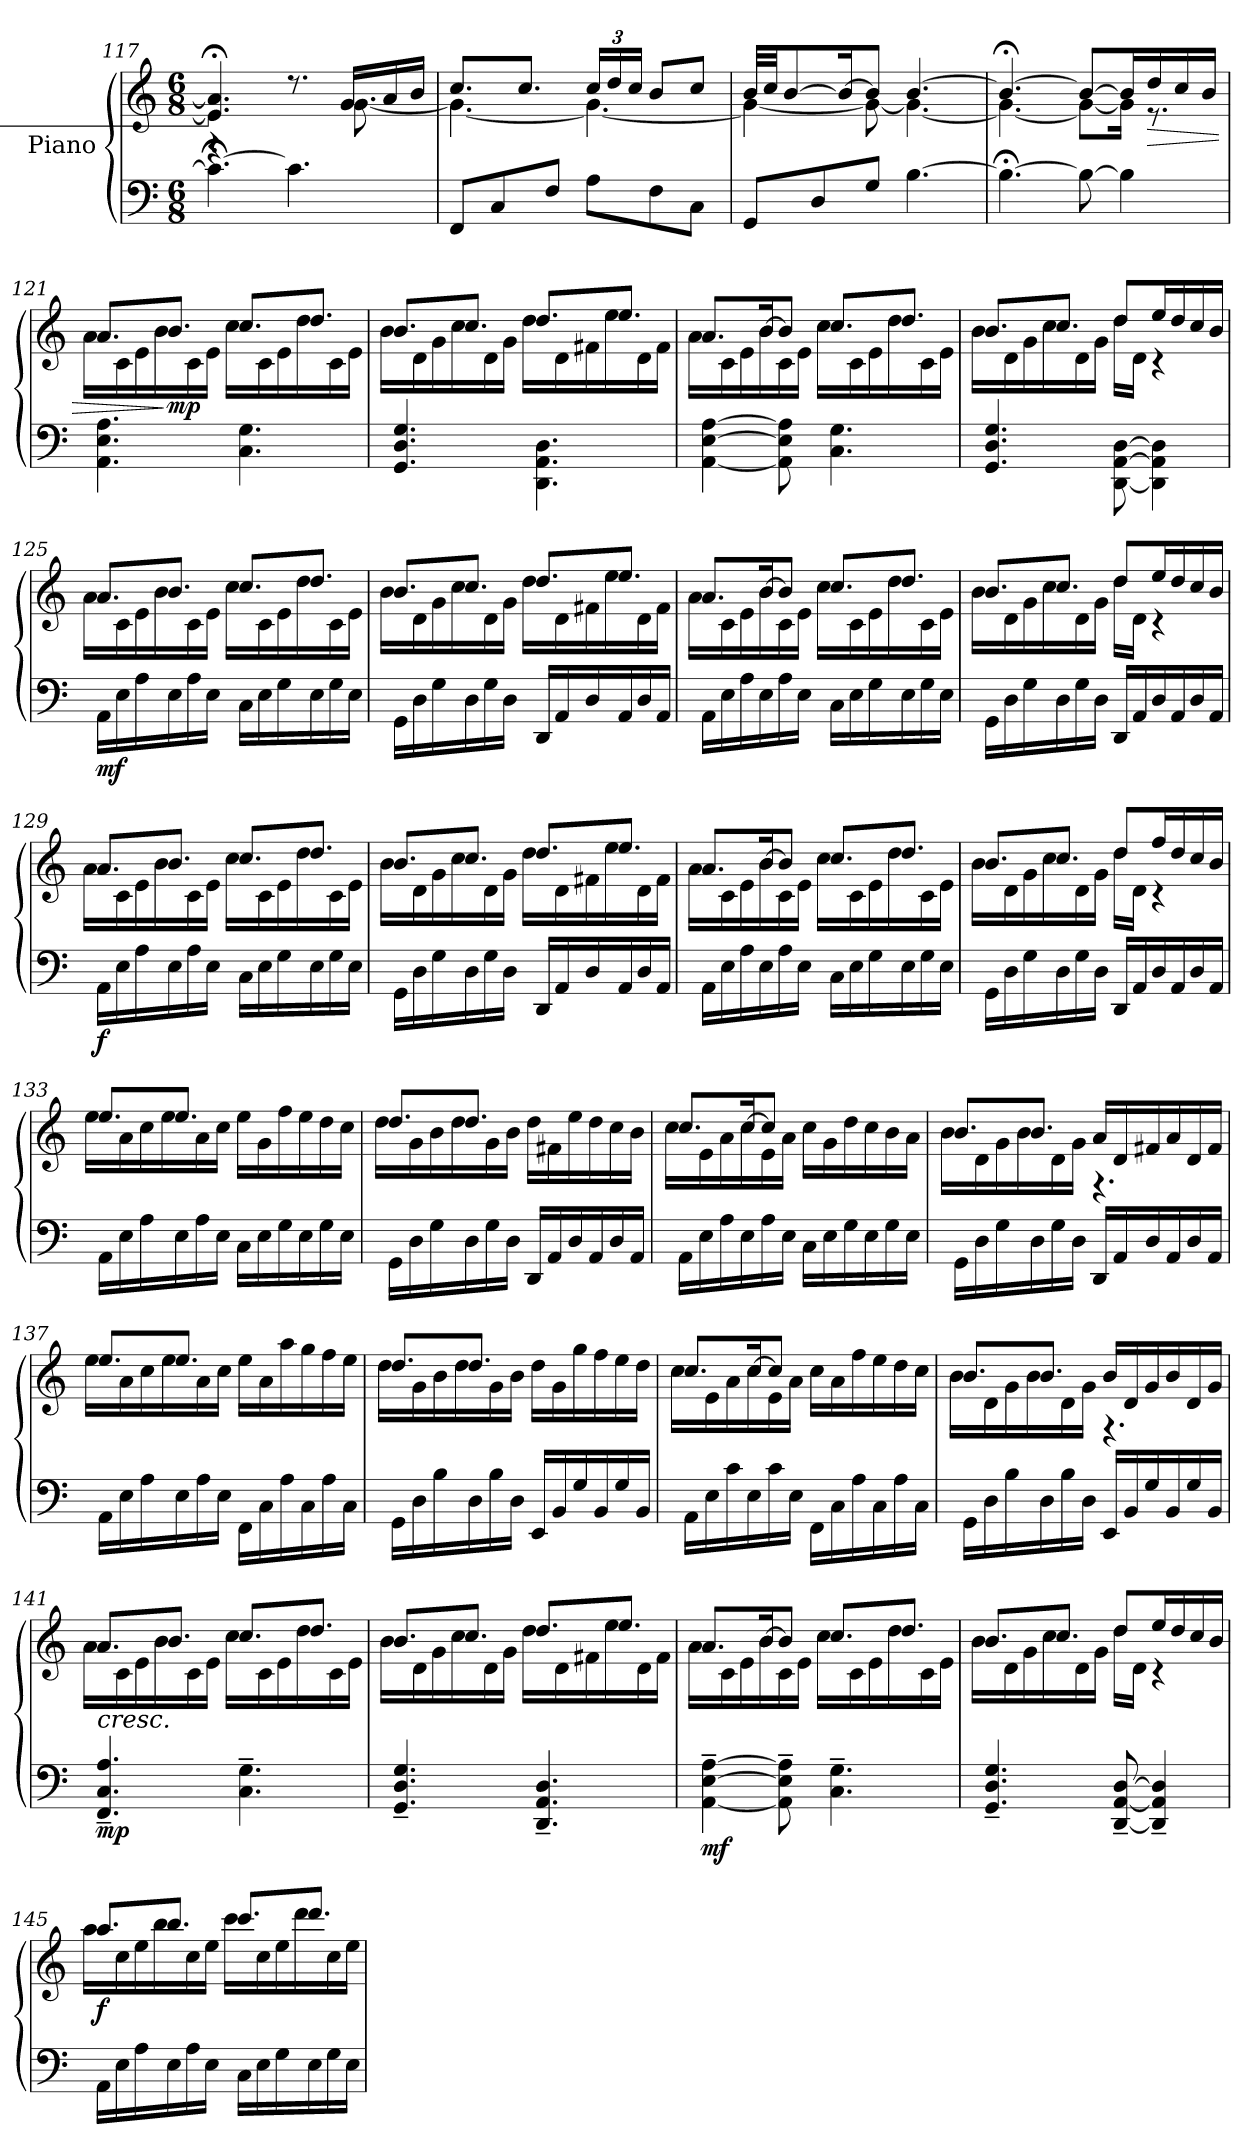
**kern	**kern	**dynam
*part1	*part1	*part1
*staff2	*staff1	*staff1/2
*I"Piano	*	*
*clefF4	*clefG2	*
*k[]	*k[]	*
*M6/8	*M6/8	*
=117	=117	=117
*	*^	*
!	!	!LO:N:vis=2.	!
4.c;<\_	4.e/];< 4.a/];<	16%9r	.
4.c\]	8.r	.	.
.	16g/LL	[8.g\	.
.	16a/	.	.
.	16b/JJ	.	.
=118	=118	=118	=118
8FF/L	8.cc/L	4.g\_	.
8C/	.	.	.
.	8.cc/J	.	.
8F/J	.	.	.
*	*Xbrackettup	*	*
8A\L	24cc/LL	4.g\_	.
.	24dd/	.	.
.	24cc/JJ	.	.
8F\	8b/L	.	.
8C\J	8cc/J	.	.
!!LO:LB:g=z	!!
=119	=119	=119	=119
8GG/L	32b/LLL	4g\_	.
.	32cc/JJ	.	.
.	[8b/	.	.
8D/	.	.	.
.	16b/K_	.	.
8G/J	8b/J]	8g\_	.
[4.B\	[4.b/	4.g\_	.
=120	=120	=120	=120
4.B;<\_	4.b;</_	4.g\_	.
8B\_	8b/L_	8g\L_	.
4B\]	16b/L]	16g\Jk]	.
!	!	!	!LO:HP:b
.	16dd/	8.r	>
.	16cc/	.	.
.	16b/JJ	.	.
=121	=121	=121	=121
4.AA\ 4.E\ 4.A\	8.a/L	16a\LL	.
.	.	16c\	.
.	.	16e\	.
!	!	!	!LO:DY:n=1:b
.	8.b/J	16b\	] mp
.	.	16c\	.
.	.	16e\JJ	.
4.C\ 4.G\	8.cc/L	16cc\LL	.
.	.	16c\	.
.	.	16e\	.
.	8.dd/J	16dd\	.
.	.	16c\	.
.	.	16e\JJ	.
!!LO:LB:g=z	!!
=122	=122	=122	=122
4.GG/ 4.D/ 4.G/	8.b/L	16b\LL	.
.	.	16d\	.
.	.	16g\	.
.	8.cc/J	16cc\	.
.	.	16d\	.
.	.	16g\JJ	.
4.DD\ 4.AA\ 4.D\	8.dd/L	16dd\LL	.
.	.	16d\	.
.	.	16f#X\	.
.	8.ee/J	16ee\	.
.	.	16d\	.
.	.	16f#\JJ	.
=123	=123	=123	=123
[4AA\ [4E\ [4A\	8.a/L	16a\LL	.
.	.	16c\	.
.	.	16e\	.
.	[16b/K	16b\	.
8AA\] 8E\] 8A\]	8b/J]	16c\	.
.	.	16e\JJ	.
4.C\ 4.G\	8.cc/L	16cc\LL	.
.	.	16c\	.
.	.	16e\	.
.	8.dd/J	16dd\	.
.	.	16c\	.
.	.	16e\JJ	.
!!LO:LB:g=z	!!
=124	=124	=124	=124
4.GG/ 4.D/ 4.G/	8.b/L	16b\LL	.
.	.	16d\	.
.	.	16g\	.
.	8.cc/J	16cc\	.
.	.	16d\	.
.	.	16g\JJ	.
[8DD\ [8AA\ [8D\	8dd/L	16dd\LL	.
.	.	16d\JJ	.
4DD\] 4AA\] 4D\]	16ee/L	4r	.
.	16dd/	.	.
.	16cc/	.	.
.	16b/JJ	.	.
=125	=125	=125	=125
!	!	!	!LO:DY:b=2
16AA\LL	8.a/L	16a\LL	mf
16E\	.	16c\	.
16A\	.	16e\	.
16E\	8.b/J	16b\	.
16A\	.	16c\	.
16E\JJ	.	16e\JJ	.
16C\LL	8.cc/L	16cc\LL	.
16E\	.	16c\	.
16G\	.	16e\	.
16E\	8.dd/J	16dd\	.
16G\	.	16c\	.
16E\JJ	.	16e\JJ	.
!!LO:PB:g=z	!!
=126	=126	=126	=126
16GG\LL	8.b/L	16b\LL	.
16D\	.	16d\	.
16G\	.	16g\	.
16D\	8.cc/J	16cc\	.
16G\	.	16d\	.
16D\JJ	.	16g\JJ	.
16DD/LL	8.dd/L	16dd\LL	.
16AA/	.	16d\	.
16D/	.	16f#X\	.
16AA/	8.ee/J	16ee\	.
16D/	.	16d\	.
16AA/JJ	.	16f#\JJ	.
=127	=127	=127	=127
16AA\LL	8.a/L	16a\LL	.
16E\	.	16c\	.
16A\	.	16e\	.
16E\	[16b/K	16b\	.
16A\	8b/J]	16c\	.
16E\JJ	.	16e\JJ	.
16C\LL	8.cc/L	16cc\LL	.
16E\	.	16c\	.
16G\	.	16e\	.
16E\	8.dd/J	16dd\	.
16G\	.	16c\	.
16E\JJ	.	16e\JJ	.
!!LO:LB:g=z	!!
=128	=128	=128	=128
16GG\LL	8.b/L	16b\LL	.
16D\	.	16d\	.
16G\	.	16g\	.
16D\	8.cc/J	16cc\	.
16G\	.	16d\	.
16D\JJ	.	16g\JJ	.
16DD/LL	8dd/L	16dd\LL	.
16AA/	.	16d\JJ	.
16D/	16ee/L	4r	.
16AA/	16dd/	.	.
16D/	16cc/	.	.
16AA/JJ	16b/JJ	.	.
=129	=129	=129	=129
!	!	!	!LO:DY:b=2
16AA\LL	8.a/L	16a\LL	f
16E\	.	16c\	.
16A\	.	16e\	.
16E\	8.b/J	16b\	.
16A\	.	16c\	.
16E\JJ	.	16e\JJ	.
16C\LL	8.cc/L	16cc\LL	.
16E\	.	16c\	.
16G\	.	16e\	.
16E\	8.dd/J	16dd\	.
16G\	.	16c\	.
16E\JJ	.	16e\JJ	.
!!LO:LB:g=z	!!
=130	=130	=130	=130
16GG\LL	8.b/L	16b\LL	.
16D\	.	16d\	.
16G\	.	16g\	.
16D\	8.cc/J	16cc\	.
16G\	.	16d\	.
16D\JJ	.	16g\JJ	.
16DD/LL	8.dd/L	16dd\LL	.
16AA/	.	16d\	.
16D/	.	16f#X\	.
16AA/	8.ee/J	16ee\	.
16D/	.	16d\	.
16AA/JJ	.	16f#\JJ	.
=131	=131	=131	=131
16AA\LL	8.a/L	16a\LL	.
16E\	.	16c\	.
16A\	.	16e\	.
16E\	[16b/K	16b\	.
16A\	8b/J]	16c\	.
16E\JJ	.	16e\JJ	.
16C\LL	8.cc/L	16cc\LL	.
16E\	.	16c\	.
16G\	.	16e\	.
16E\	8.dd/J	16dd\	.
16G\	.	16c\	.
16E\JJ	.	16e\JJ	.
!!LO:LB:g=z	!!
=132	=132	=132	=132
16GG\LL	8.b/L	16b\LL	.
16D\	.	16d\	.
16G\	.	16g\	.
16D\	8.cc/J	16cc\	.
16G\	.	16d\	.
16D\JJ	.	16g\JJ	.
16DD/LL	8dd/L	16dd\LL	.
16AA/	.	16d\JJ	.
16D/	16ff/L	4r	.
16AA/	16dd/	.	.
16D/	16cc/	.	.
16AA/JJ	16b/JJ	.	.
=133	=133	=133	=133
16AA\LL	8.ee/L	16ee\LL	.
16E\	.	16a\	.
16A\	.	16cc\	.
16E\	8.ee/J	16ee\	.
16A\	.	16a\	.
16E\JJ	.	16cc\JJ	.
16C\LL	4.ryy	16ee\LL	.
16E\	.	16g\	.
16G\	.	16ff\	.
16E\	.	16ee\	.
16G\	.	16dd\	.
16E\JJ	.	16cc\JJ	.
!!LO:LB:g=z	!!
=134	=134	=134	=134
16GG\LL	8.dd/L	16dd\LL	.
16D\	.	16g\	.
16G\	.	16b\	.
16D\	8.dd/J	16dd\	.
16G\	.	16g\	.
16D\JJ	.	16b\JJ	.
16DD/LL	4.ryy	16dd\LL	.
16AA/	.	16f#X\	.
16D/	.	16ee\	.
16AA/	.	16dd\	.
16D/	.	16cc\	.
16AA/JJ	.	16b\JJ	.
=135	=135	=135	=135
16AA\LL	8.cc/L	16cc\LL	.
16E\	.	16e\	.
16A\	.	16a\	.
16E\	[16cc/K	16cc\	.
16A\	8cc/J]	16e\	.
16E\JJ	.	16a\JJ	.
16C\LL	4.ryy	16cc\LL	.
16E\	.	16g\	.
16G\	.	16dd\	.
16E\	.	16cc\	.
16G\	.	16b\	.
16E\JJ	.	16a\JJ	.
!!LO:LB:g=z	!!
=136	=136	=136	=136
16GG\LL	8.b/L	16b\LL	.
16D\	.	16d\	.
16G\	.	16g\	.
16D\	8.b/J	16b\	.
16G\	.	16d\	.
16D\JJ	.	16g\JJ	.
16DD/LL	16a/LL	4.r	.
16AA/	16d/	.	.
16D/	16f#X/	.	.
16AA/	16a/	.	.
16D/	16d/	.	.
16AA/JJ	16f#/JJ	.	.
=137	=137	=137	=137
16AA\LL	8.ee/L	16ee\LL	.
16E\	.	16a\	.
16A\	.	16cc\	.
16E\	8.ee/J	16ee\	.
16A\	.	16a\	.
16E\JJ	.	16cc\JJ	.
16FF\LL	4.ryy	16ee\LL	.
16C\	.	16a\	.
16A\	.	16aa\	.
16C\	.	16gg\	.
16A\	.	16ff\	.
16C\JJ	.	16ee\JJ	.
!!LO:PB:g=z	!!
=138	=138	=138	=138
16GG\LL	8.dd/L	16dd\LL	.
16D\	.	16g\	.
16B\	.	16b\	.
16D\	8.dd/J	16dd\	.
16B\	.	16g\	.
16D\JJ	.	16b\JJ	.
16EE/LL	4.ryy	16dd\LL	.
16BB/	.	16g\	.
16G/	.	16gg\	.
16BB/	.	16ff\	.
16G/	.	16ee\	.
16BB/JJ	.	16dd\JJ	.
=139	=139	=139	=139
16AA\LL	8.cc/L	16cc\LL	.
16E\	.	16e\	.
16c\	.	16a\	.
16E\	[16cc/K	16cc\	.
16c\	8cc/J]	16e\	.
16E\JJ	.	16a\JJ	.
16FF\LL	4.ryy	16cc\LL	.
16C\	.	16a\	.
16A\	.	16ff\	.
16C\	.	16ee\	.
16A\	.	16dd\	.
16C\JJ	.	16cc\JJ	.
=140	=140	=140	=140
16GG\LL	8.b/L	16b\LL	.
16D\	.	16d\	.
16B\	.	16g\	.
16D\	8.b/J	16b\	.
16B\	.	16d\	.
16D\JJ	.	16g\JJ	.
16EE/LL	16b/LL	4.r	.
16BB/	16d/	.	.
16G/	16g/	.	.
16BB/	16b/	.	.
16G/	16d/	.	.
16BB/JJ	16g/JJ	.	.
!!LO:LB:g=z	!!
=141	=141	=141	=141
!LO:TX:a:i:t=cresc.	!	!	!
!	!	!	!LO:DY:b=2
4.FF/~ 4.C/~ 4.A/~	8.a/L	16a\LL	mp
.	.	16c\	.
.	.	16e\	.
.	8.b/J	16b\	.
.	.	16c\	.
.	.	16e\JJ	.
4.C\~ 4.G\~	8.cc/L	16cc\LL	.
.	.	16c\	.
.	.	16e\	.
.	8.dd/J	16dd\	.
.	.	16c\	.
.	.	16e\JJ	.
=142	=142	=142	=142
4.GG/~ 4.D/~ 4.G/~	8.b/L	16b\LL	.
.	.	16d\	.
.	.	16g\	.
.	8.cc/J	16cc\	.
.	.	16d\	.
.	.	16g\JJ	.
4.DD/~ 4.AA/~ 4.D/~	8.dd/L	16dd\LL	.
.	.	16d\	.
.	.	16f#X\	.
.	8.ee/J	16ee\	.
.	.	16d\	.
.	.	16f#\JJ	.
!!LO:LB:g=z	!!
=143	=143	=143	=143
!	!	!	!LO:DY:b=2
[4AA\~ [4E\~ [4A\~	8.a/L	16a\LL	mf
.	.	16c\	.
.	.	16e\	.
.	[16b/K	16b\	.
8AA\]~ 8E\]~ 8A\]~	8b/J]	16c\	.
.	.	16e\JJ	.
4.C\~ 4.G\~	8.cc/L	16cc\LL	.
.	.	16c\	.
.	.	16e\	.
.	8.dd/J	16dd\	.
.	.	16c\	.
.	.	16e\JJ	.
=144	=144	=144	=144
4.GG/~ 4.D/~ 4.G/~	8.b/L	16b\LL	.
.	.	16d\	.
.	.	16g\	.
.	8.cc/J	16cc\	.
.	.	16d\	.
.	.	16g\JJ	.
[8DD/~ [8AA/~ [8D/~	8dd/L	16dd\LL	.
.	.	16d\JJ	.
4DD/]~ 4AA/]~ 4D/]~	16ee/L	4r	.
.	16dd/	.	.
.	16cc/	.	.
.	16b/JJ	.	.
!!LO:LB:g=z	!!
=145	=145	=145	=145
!	!	!	!LO:DY:b
16AA\LL	8.aa/L	16aa\LL	f
16E\	.	16cc\	.
16A\	.	16ee\	.
16E\	8.bb/J	16bb\	.
16A\	.	16cc\	.
16E\JJ	.	16ee\JJ	.
16C\LL	8.ccc/L	16ccc\LL	.
16E\	.	16cc\	.
16G\	.	16ee\	.
16E\	8.ddd/J	16ddd\	.
16G\	.	16cc\	.
16E\JJ	.	16ee\JJ	.
*	*v	*v	*
=	=	=
*-	*-	*-
